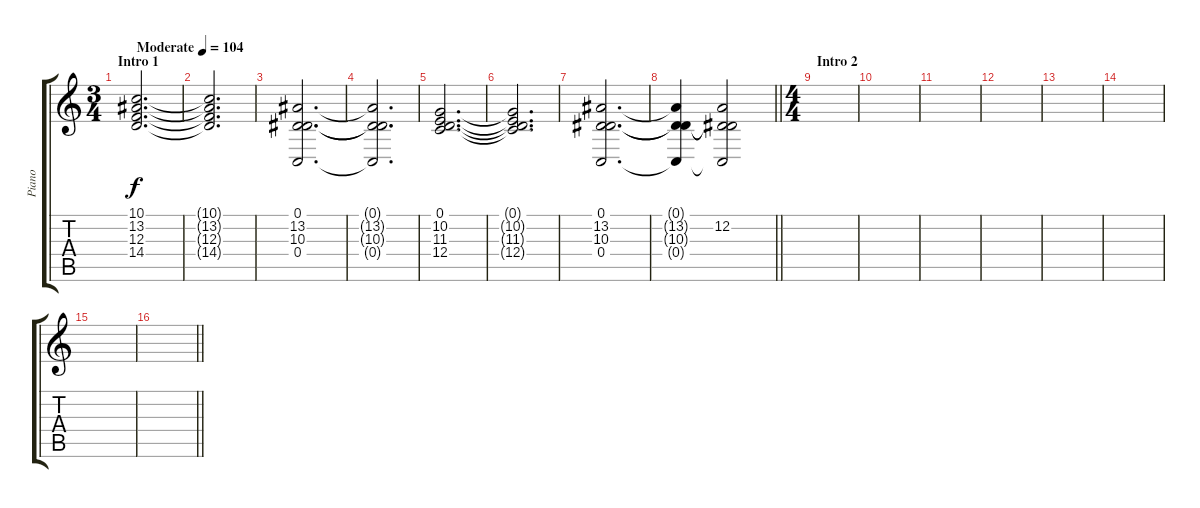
\track ("Piano" "Piano") {instrument acousticgrandpiano}
\staff {score tabs}
\tuning (D4 A3 F3 C3 G2 C2) {hide}
\ts (3 4)
\section ("" "Intro 1")
\tempo (104 "Moderate")
\clef g2
\ks c
(10.1 13.2 12.3 14.4).2{d dy f instrument acousticgrandpiano} |
(10.1{t} 13.2{t} 12.3{t} 14.4{t}).2{d} |
(0.1 13.2 10.3 0.4).2{d} |
(0.1{t} 13.2{t} 10.3{t} 0.4{t}).2{d} |
(0.1 10.2 11.3 12.4).2{d} |
(0.1{t} 10.2{t} 11.3{t} 12.4{t}).2{d} |
(0.1 13.2 10.3 0.4).2{d} |
\barLineRight lightlight
(0.1{t} 13.2{t} 10.3{t} 0.4{t}).4 (0.1{t} 12.2 10.3{t} 0.4{t}).2 |
\ts (4 4)
\section ("" "Intro 2")
|
|
|
|
|
|
|
\barLineRight lightlight
